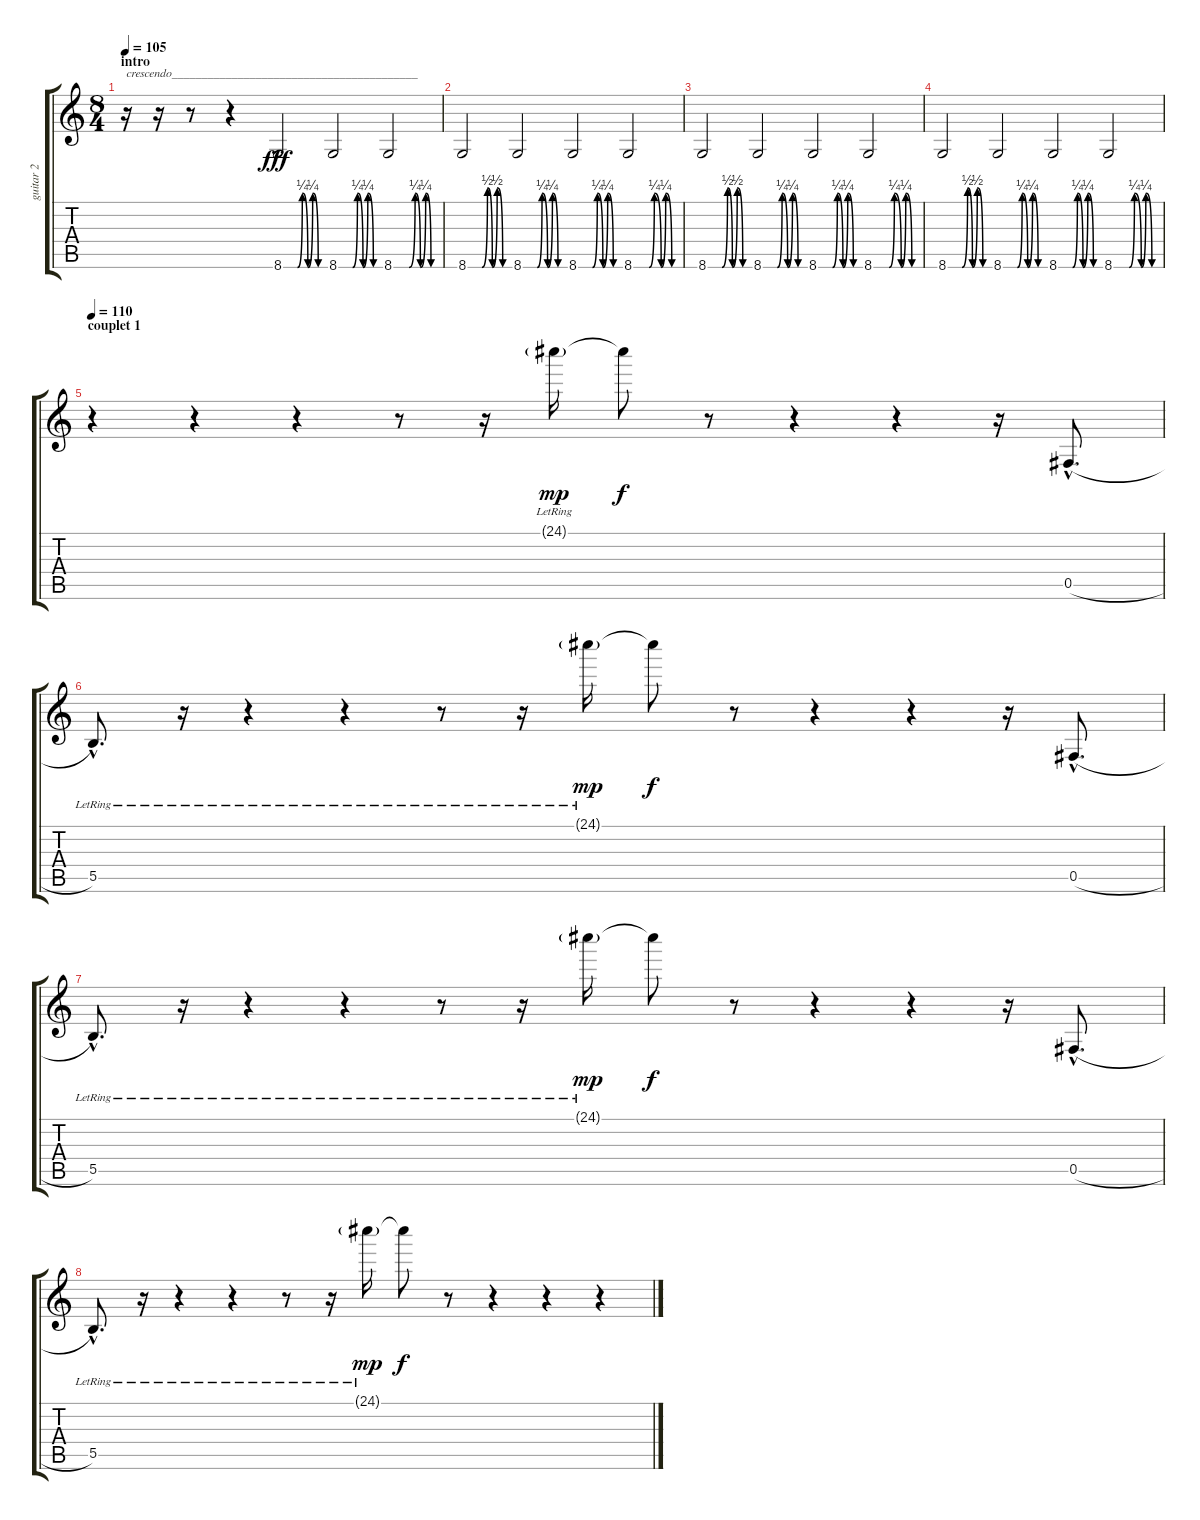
\track ("guitar 2" "guitar 2") {instrument overdrivenguitar}
\staff {score tabs}
\tuning (Db4 Ab3 E3 B2 Gb2 B1) {hide}
\ts (8 4)
\section ("" "intro")
\tempo 105
\tempo 110
\tempo 105
\clef g2
\ks c
r.16{txt "crescendo_________________________________________" dy fff volume 0 instrument overdrivenguitar} r.16{volume 4} r.8 r.4 8.6{be (custom 0 0 20 0 27 1 35 0 42 1 50 0 60 0)}.2 8.6{be (custom 0 0 20 0 27 1 35 0 42 1 50 0 60 0)}.2 8.6{be (custom 0 0 20 0 28 1 35 0 42 1 49 0 60 0)}.2 |
8.6{be (custom 0 0 20 0 28 2 35 0 42 2 50 0 60 0)}.2{volume 8} 8.6{be (custom 0 0 10 0 20 0 27 1 35 0 42 1 50 0 60 0)}.2 8.6{be (custom 0 0 20 0 27 1 35 0 42 1 50 0 60 0)}.2 8.6{be (custom 0 0 20 0 27 1 36 0 42 1 50 0 60 0)}.2 |
8.6{be (custom 0 0 20 0 28 2 35 0 42 2 50 0 60 0)}.2{volume 12} 8.6{be (custom 0 0 10 0 20 0 27 1 35 0 42 1 50 0 60 0)}.2 8.6{be (custom 0 0 20 0 27 1 35 0 42 1 50 0 60 0)}.2 8.6{be (custom 0 0 20 0 27 1 36 0 42 1 50 0 60 0)}.2 |
8.6{be (custom 0 0 20 0 28 2 35 0 42 2 50 0 60 0)}.2{volume 16} 8.6{be (custom 0 0 10 0 20 0 27 1 35 0 42 1 50 0 60 0)}.2 8.6{be (custom 0 0 20 0 27 1 35 0 42 1 50 0 60 0)}.2 8.6{be (custom 0 0 20 0 27 1 36 0 42 1 50 0 60 0)}.2 |
\section ("" "couplet 1")
\tempo 110
r.4{volume 14} r.4 r.4 r.8 r.16 24.1{g lr}.16{dy mp} 24.1{t}.8{dy f} r.8 r.4 r.4 r.16 0.5{h hac}.8{d} |
5.5{hac lr}.8{d} r.16 r.4 r.4 r.8 r.16 24.1{g lr}.16{dy mp} 24.1{t}.8{dy f} r.8 r.4 r.4 r.16 0.5{h hac}.8{d} |
5.5{hac lr}.8{d} r.16 r.4 r.4 r.8 r.16 24.1{g lr}.16{dy mp} 24.1{t}.8{dy f} r.8 r.4 r.4 r.16 0.5{h hac}.8{d} |
5.5{hac lr}.8{d} r.16 r.4 r.4 r.8 r.16 24.1{g lr}.16{dy mp} 24.1{t}.8{dy f} r.8 r.4 r.4 r.4
